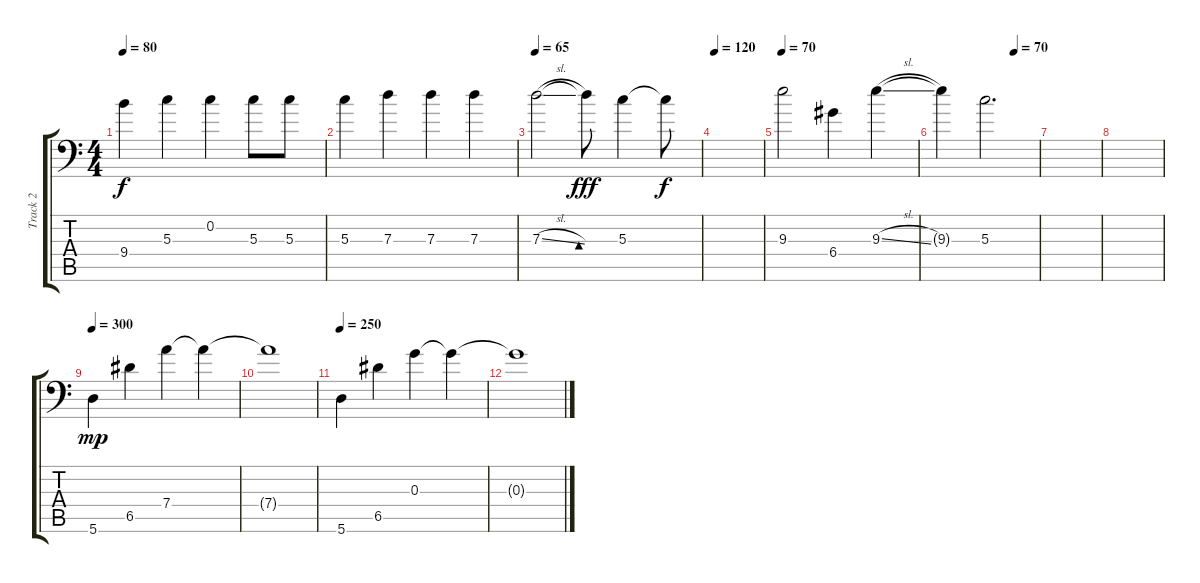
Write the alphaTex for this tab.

\track ("Track 2" "Track 2") {instrument electricguitarjazz}
\staff {score tabs}
\tuning (D4 C4 G3 D3 A2 A1) {hide}
\ts (4 4)
\tempo 80
\clef f4
\ks c
9.4.4{dy f} 5.3.4 0.2.4 5.3.8 5.3.8 |
5.3.4 7.3.4 7.3.4 7.3.4 |
\tempo 65
7.3{sl}.2 7.3{t}.8{bd 480 dy fff} 5.3.4 5.3{t}.8{dy f} |
\tempo 120
|
\tempo 70
9.3.2 6.4.4 9.3{sl}.4 |
\tempo (70 0.75)
9.3{t}.4 5.3.2{d} |
|
|
\tempo 300
5.6.4{dy mp} 6.5.4 7.4.4 7.4{t}.4 |
7.4{t}.1 |
\tempo 250
5.6.4 6.5.4 0.3.4 0.3{t}.4 |
0.3{t}.1
